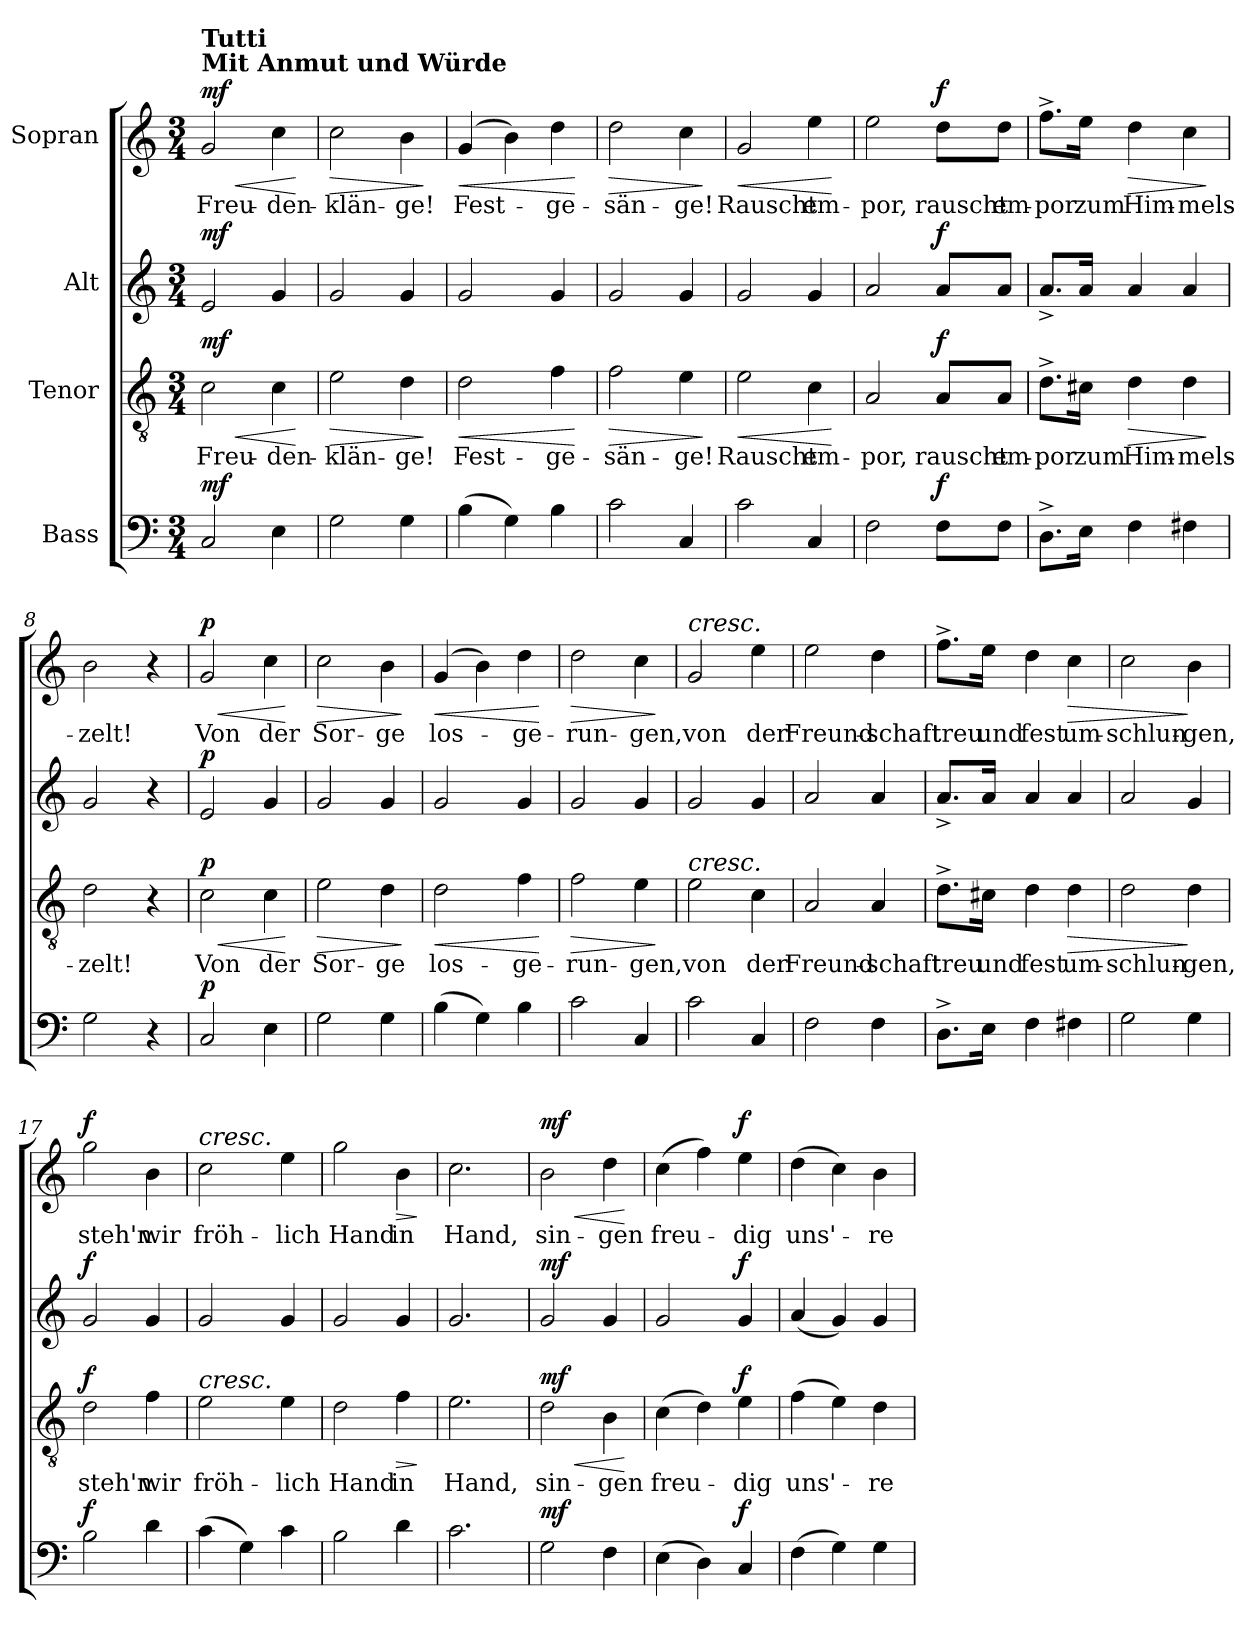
**kern	**dynam	**kern	**text	**dynam	**kern	**dynam	**kern	**text	**dynam
*part4	*part4	*part3	*part3	*part3	*part2	*part2	*part1	*part1	*part1
*staff4	*staff4	*staff3	*staff3	*staff3	*staff2	*staff2	*staff1	*staff1	*staff1
*I"Bass	*	*I"Tenor	*	*	*I"Alt	*	*I"Sopran	*	*
*clefF4	*	*clefGv2	*	*	*clefG2	*	*clefG2	*	*
*k[]	*	*k[]	*	*	*k[]	*	*k[]	*	*
*M3/4	*	*M3/4	*	*	*M3/4	*	*M3/4	*	*
=1	=1	=1	=1	=1	=1	=1	=1	=1	=1
!	!	!	!	!	!	!	!LO:TX:a:B:t=Mit Anmut und Würde	!	!
!	!	!	!	!	!	!	!LO:TX:a:B:t=Tutti	!	!
!	!LO:DY:a	!	!LO:LY:b	!LO:HP:b	!	!	!	!LO:LY:b	!LO:HP:b
!	!	!	!	!LO:DY:n=1:a	!	!LO:DY:a	!	!	!LO:DY:n=1:a
2C/	mf	2c\	Freu-	< mf	2e/	mf	2g/	Freu-	< mf
!	!	!	!LO:LY:b	!	!	!	!	!LO:LY:b	!
4E\	.	4c\	-den-	.	4g/	.	4cc\	-den-	.
.	.	.	.	[	.	.	.	.	[
=2	=2	=2	=2	=2	=2	=2	=2	=2	=2
!	!	!	!LO:LY:b	!LO:HP:b	!	!	!	!LO:LY:b	!LO:HP:b
2G\	.	2e\	-klän-	>	2g/	.	2cc\	-klän-	>
!	!	!	!LO:LY:b	!	!	!	!	!LO:LY:b	!
4G\	.	4d\	-ge!	.	4g/	.	4b\	-ge!	.
.	.	.	.	]	.	.	.	.	]
=3	=3	=3	=3	=3	=3	=3	=3	=3	=3
!	!	!	!LO:LY:b	!LO:HP:b	!	!	!	!LO:LY:b	!LO:HP:b
(4B\	.	2d\	Fest-	<	2g/	.	(4g/	Fest-	<
4G\)	.	.	.	.	.	.	4b\)	.	.
!	!	!	!LO:LY:b	!	!	!	!	!LO:LY:b	!
4B\	.	4f\	-ge-	.	4g/	.	4dd\	-ge-	.
.	.	.	.	[	.	.	.	.	[
=4	=4	=4	=4	=4	=4	=4	=4	=4	=4
!	!	!	!LO:LY:b	!LO:HP:b	!	!	!	!LO:LY:b	!LO:HP:b
2c\	.	2f\	-sän-	>	2g/	.	2dd\	-sän-	>
!	!	!	!LO:LY:b	!	!	!	!	!LO:LY:b	!
4C/	.	4e\	-ge!	.	4g/	.	4cc\	-ge!	.
.	.	.	.	]	.	.	.	.	]
=5	=5	=5	=5	=5	=5	=5	=5	=5	=5
!	!	!	!LO:LY:b	!LO:HP:b	!	!	!	!LO:LY:b	!LO:HP:b
2c\	.	2e\	Rauscht	<	2g/	.	2g/	Rauscht	<
!	!	!	!LO:LY:b	!	!	!	!	!LO:LY:b	!
4C/	.	4c\	em-	.	4g/	.	4ee\	em-	.
.	.	.	.	[	.	.	.	.	[
=6	=6	=6	=6	=6	=6	=6	=6	=6	=6
!	!	!	!LO:LY:b	!	!	!	!	!LO:LY:b	!
2F\	.	2A/	-por,	.	2a/	.	2ee\	-por,	.
!	!LO:DY:a	!	!LO:LY:b	!LO:DY:a	!	!LO:DY:a	!	!LO:LY:b	!LO:DY:a
8F\L	f	8A/L	rauscht	f	8a/L	f	8dd\L	rauscht	f
!	!	!	!LO:LY:b	!	!	!	!	!LO:LY:b	!
8F\J	.	8A/J	em-	.	8a/J	.	8dd\J	em-	.
!!LO:LB:g=z
=7	=7	=7	=7	=7	=7	=7	=7	=7	=7
!	!	!	!LO:LY:b	!	!	!	!	!LO:LY:b	!
8.D^\L	.	8.d^\L	-por	.	8.a^/L	.	8.ff^\L	-por	.
!	!	!	!LO:LY:b	!	!	!	!	!LO:LY:b	!
16E\Jk	.	16c#X\Jk	zum	.	16a/Jk	.	16ee\Jk	zum	.
!	!	!	!LO:LY:b	!LO:HP:b	!	!	!	!LO:LY:b	!LO:HP:b
4F\	.	4d\	Him-	>	4a/	.	4dd\	Him-	>
!	!	!	!LO:LY:b	!	!	!	!	!LO:LY:b	!
4F#X\	.	4d\	-mels-	.	4a/	.	4cc\	-mels-	.
.	.	.	.	]	.	.	.	.	]
=8	=8	=8	=8	=8	=8	=8	=8	=8	=8
!	!	!	!LO:LY:b	!	!	!	!	!LO:LY:b	!
2G\	.	2d\	-zelt!	.	2g/	.	2b\	-zelt!	.
4r	.	4r	.	.	4r	.	4r	.	.
=9	=9	=9	=9	=9	=9	=9	=9	=9	=9
!	!LO:DY:a	!	!LO:LY:b	!LO:HP:b	!	!	!	!LO:LY:b	!LO:HP:b
!	!	!	!	!LO:DY:n=1:a	!	!LO:DY:a	!	!	!LO:DY:n=1:a
2C/	p	2c\	Von	< p	2e/	p	2g/	Von	< p
!	!	!	!LO:LY:b	!	!	!	!	!LO:LY:b	!
4E\	.	4c\	der	.	4g/	.	4cc\	der	.
.	.	.	.	[	.	.	.	.	[
=10	=10	=10	=10	=10	=10	=10	=10	=10	=10
!	!	!	!LO:LY:b	!LO:HP:b	!	!	!	!LO:LY:b	!LO:HP:b
2G\	.	2e\	Sor-	>	2g/	.	2cc\	Sor-	>
!	!	!	!LO:LY:b	!	!	!	!	!LO:LY:b	!
4G\	.	4d\	-ge	.	4g/	.	4b\	-ge	.
.	.	.	.	]	.	.	.	.	]
=11	=11	=11	=11	=11	=11	=11	=11	=11	=11
!	!	!	!LO:LY:b	!LO:HP:b	!	!	!	!LO:LY:b	!LO:HP:b
(4B\	.	2d\	los-	<	2g/	.	(4g/	los-	<
4G\)	.	.	.	.	.	.	4b\)	.	.
!	!	!	!LO:LY:b	!	!	!	!	!LO:LY:b	!
4B\	.	4f\	-ge-	.	4g/	.	4dd\	-ge-	.
.	.	.	.	[	.	.	.	.	[
=12	=12	=12	=12	=12	=12	=12	=12	=12	=12
!	!	!	!LO:LY:b	!LO:HP:b	!	!	!	!LO:LY:b	!LO:HP:b
2c\	.	2f\	-run-	>	2g/	.	2dd\	-run-	>
!	!	!	!LO:LY:b	!	!	!	!	!LO:LY:b	!
4C/	.	4e\	-gen,	.	4g/	.	4cc\	-gen,	.
.	.	.	.	]	.	.	.	.	]
=13	=13	=13	=13	=13	=13	=13	=13	=13	=13
!	!	!	!	!	!	!	!LO:TX:a:i:t=cresc.	!	!
!	!	!LO:TX:a:i:t=cresc.	!	!	!	!	!	!	!
!	!	!	!LO:LY:b	!	!	!	!	!LO:LY:b	!
2c\	.	2e\	von	.	2g/	.	2g/	von	.
!	!	!	!LO:LY:b	!	!	!	!	!LO:LY:b	!
4C/	.	4c\	der	.	4g/	.	4ee\	der	.
=14	=14	=14	=14	=14	=14	=14	=14	=14	=14
!	!	!	!LO:LY:b	!	!	!	!	!LO:LY:b	!
2F\	.	2A/	Freund-	.	2a/	.	2ee\	Freund-	.
!	!	!	!LO:LY:b	!	!	!	!	!LO:LY:b	!
4F\	.	4A/	-schaft	.	4a/	.	4dd\	-schaft	.
!!LO:LB:g=z
=15	=15	=15	=15	=15	=15	=15	=15	=15	=15
!	!	!	!LO:LY:b	!	!	!	!	!LO:LY:b	!
8.D^\L	.	8.d^\L	treu	.	8.a^/L	.	8.ff^\L	treu	.
!	!	!	!LO:LY:b	!	!	!	!	!LO:LY:b	!
16E\Jk	.	16c#X\Jk	und	.	16a/Jk	.	16ee\Jk	und	.
!	!	!	!LO:LY:b	!	!	!	!	!LO:LY:b	!
4F\	.	4d\	fest	.	4a/	.	4dd\	fest	.
!	!	!	!LO:LY:b	!LO:HP:b	!	!	!	!LO:LY:b	!LO:HP:b
4F#X\	.	4d\	um-	>	4a/	.	4cc\	um-	>
=16	=16	=16	=16	=16	=16	=16	=16	=16	=16
!	!	!	!LO:LY:b	!	!	!	!	!LO:LY:b	!
2G\	.	2d\	-schlun-	.	2a/	.	2cc\	-schlun-	.
!	!	!	!LO:LY:b	!	!	!	!	!LO:LY:b	!
4G\	.	4d\	-gen,	]	4g/	.	4b\	-gen,	]
=17	=17	=17	=17	=17	=17	=17	=17	=17	=17
!	!LO:DY:a	!	!LO:LY:b	!LO:DY:a	!	!LO:DY:a	!	!LO:LY:b	!LO:DY:a
2B\	f	2d\	steh'n	f	2g/	f	2gg\	steh'n	f
!	!	!	!LO:LY:b	!	!	!	!	!LO:LY:b	!
4d\	.	4f\	wir	.	4g/	.	4b\	wir	.
=18	=18	=18	=18	=18	=18	=18	=18	=18	=18
!	!	!	!	!	!	!	!LO:TX:a:i:t=cresc.	!	!
!	!	!LO:TX:a:i:t=cresc.	!	!	!	!	!	!	!
!	!	!	!LO:LY:b	!	!	!	!	!LO:LY:b	!
(4c\	.	2e\	fröh-	.	2g/	.	2cc\	fröh-	.
4G\)	.	.	.	.	.	.	.	.	.
!	!	!	!LO:LY:b	!	!	!	!	!LO:LY:b	!
4c\	.	4e\	-lich	.	4g/	.	4ee\	-lich	.
=19	=19	=19	=19	=19	=19	=19	=19	=19	=19
!	!	!	!LO:LY:b	!	!	!	!	!LO:LY:b	!
2B\	.	2d\	Hand	.	2g/	.	2gg\	Hand	.
!	!	!	!LO:LY:b	!LO:HP:b	!	!	!	!LO:LY:b	!LO:HP:b
4d\	.	4f\	in	>	4g/	.	4b\	in	>
.	.	.	.	]	.	.	.	.	]
=20	=20	=20	=20	=20	=20	=20	=20	=20	=20
!	!	!	!LO:LY:b	!	!	!	!	!LO:LY:b	!
2.c\	.	2.e\	Hand,	.	2.g/	.	2.cc\	Hand,	.
=21	=21	=21	=21	=21	=21	=21	=21	=21	=21
!	!LO:DY:a	!	!LO:LY:b	!LO:HP:b	!	!	!	!LO:LY:b	!LO:HP:b
!	!	!	!	!LO:DY:n=1:a	!	!LO:DY:a	!	!	!LO:DY:n=1:a
2G\	mf	2d\	sin-	< mf	2g/	mf	2b\	sin-	< mf
!	!	!	!LO:LY:b	!	!	!	!	!LO:LY:b	!
4F\	.	4B\	-gen	.	4g/	.	4dd\	-gen	.
.	.	.	.	[	.	.	.	.	[
=22	=22	=22	=22	=22	=22	=22	=22	=22	=22
!	!	!	!LO:LY:b	!	!	!	!	!LO:LY:b	!
(4E\	.	(4c\	freu-	.	2g/	.	(4cc\	freu-	.
4D\)	.	4d\)	.	.	.	.	4ff\)	.	.
!	!LO:DY:a	!	!LO:LY:b	!LO:DY:a	!	!LO:DY:a	!	!LO:LY:b	!LO:DY:a
4C/	f	4e\	-dig	f	4g/	f	4ee\	-dig	f
!!LO:PB:g=z
=23	=23	=23	=23	=23	=23	=23	=23	=23	=23
!	!	!	!LO:LY:b	!	!	!	!	!LO:LY:b	!
(4F\	.	(4f\	uns'-	.	(4a/	.	(4dd\	uns'-	.
4G\)	.	4e\)	.	.	4g/)	.	4cc\)	.	.
!	!	!	!LO:LY:b	!	!	!	!	!LO:LY:b	!
4G\	.	4d\	-re	.	4g/	.	4b\	-re	.
=	=	=	=	=	=	=	=	=	=
*-	*-	*-	*-	*-	*-	*-	*-	*-	*-
